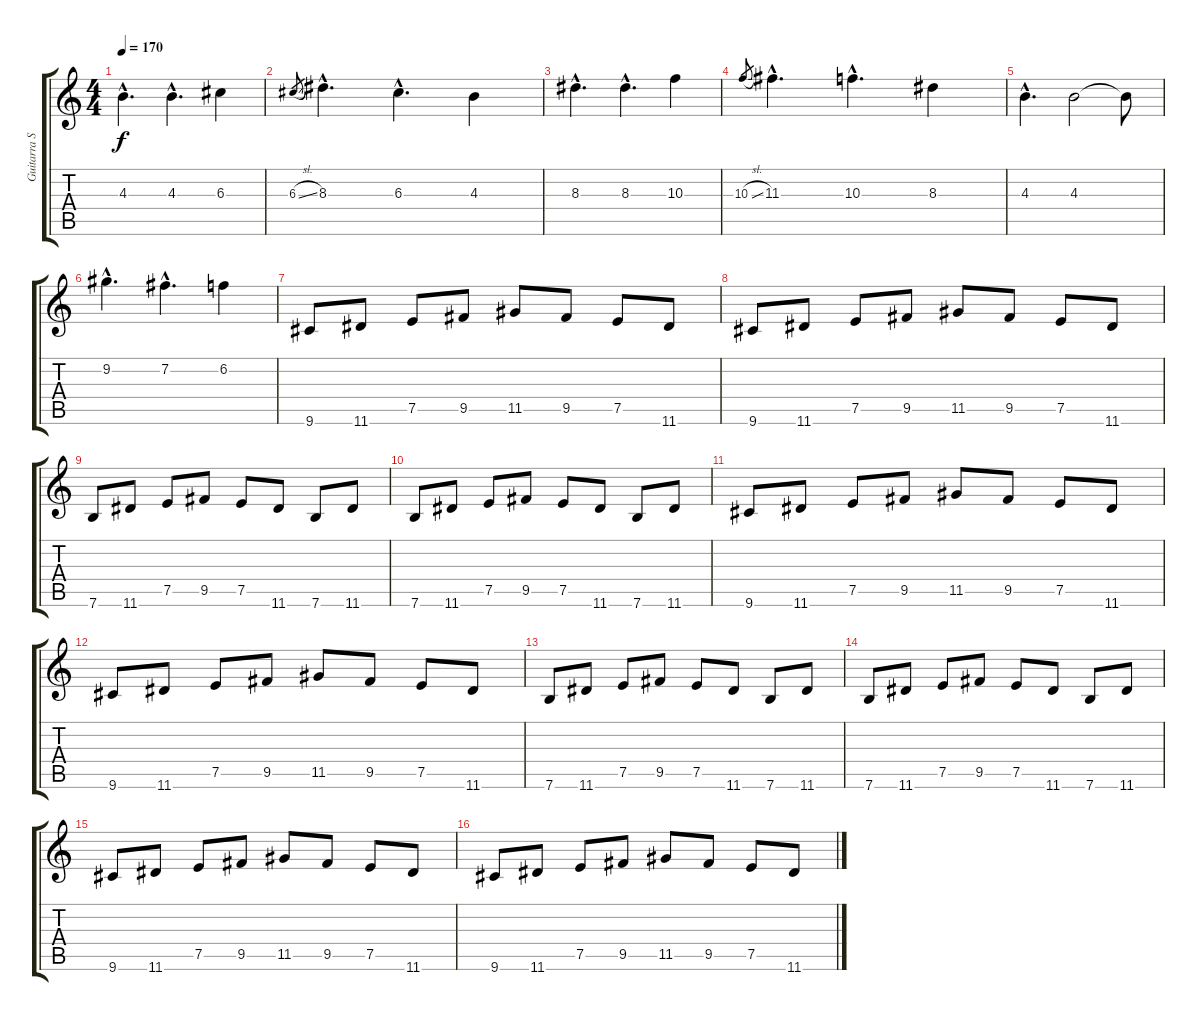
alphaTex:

\track ("Guitarra Solo" "Guitarra S") {instrument overdrivenguitar}
\staff {score tabs}
\tuning (E4 B3 G3 D3 A2 E2) {hide}
\ts (4 4)
\tempo 170
\clef g2
\ks c
4.3{hac}.4{d dy f} 4.3{hac}.4{d} 6.3.4 |
6.3{sl}.8{gr} 8.3{hac}.4{d} 6.3{hac}.4{d} 4.3.4 |
8.3{hac}.4{d} 8.3{hac}.4{d} 10.3.4 |
10.3{sl}.8{gr} 11.3{hac}.4{d} 10.3{hac}.4{d} 8.3.4 |
4.3{hac}.4{d} 4.3.2 4.3{t}.8 |
9.2{hac}.4{d} 7.2{hac}.4{d} 6.2.4 |
9.6.8 11.6.8 7.5.8 9.5.8 11.5.8 9.5.8 7.5.8 11.6.8 |
9.6.8 11.6.8 7.5.8 9.5.8 11.5.8 9.5.8 7.5.8 11.6.8 |
7.6.8 11.6.8 7.5.8 9.5.8 7.5.8 11.6.8 7.6.8 11.6.8 |
7.6.8 11.6.8 7.5.8 9.5.8 7.5.8 11.6.8 7.6.8 11.6.8 |
9.6.8 11.6.8 7.5.8 9.5.8 11.5.8 9.5.8 7.5.8 11.6.8 |
9.6.8 11.6.8 7.5.8 9.5.8 11.5.8 9.5.8 7.5.8 11.6.8 |
7.6.8 11.6.8 7.5.8 9.5.8 7.5.8 11.6.8 7.6.8 11.6.8 |
7.6.8 11.6.8 7.5.8 9.5.8 7.5.8 11.6.8 7.6.8 11.6.8 |
9.6.8 11.6.8 7.5.8 9.5.8 11.5.8 9.5.8 7.5.8 11.6.8 |
9.6.8 11.6.8 7.5.8 9.5.8 11.5.8 9.5.8 7.5.8 11.6.8
